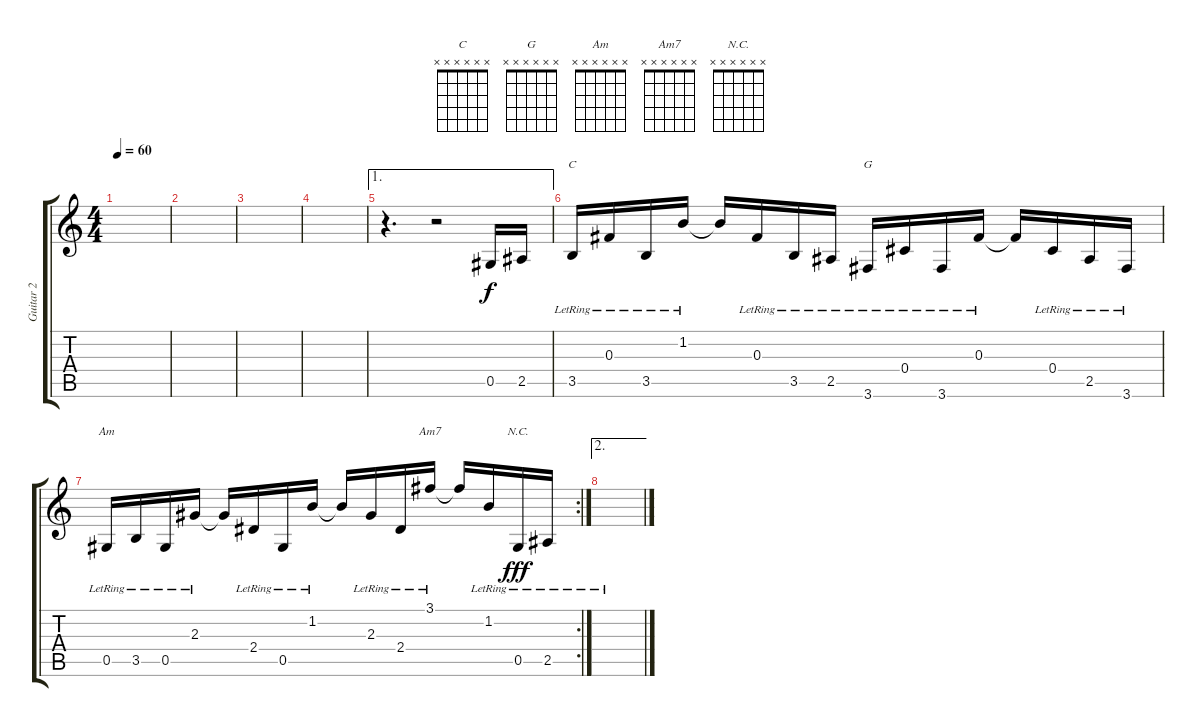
\track ("Guitar 2" "Guitar 2") {instrument electricguitarclean}
\staff {score tabs}
\tuning (Eb4 Bb3 Gb3 Db3 Ab2 Eb2) {hide}
\chord ("C" x x x x x x)
\chord ("G" x x x x x x)
\chord ("Am" x x x x x x)
\chord ("Am7" x x x x x x)
\chord ("N.C." x x x x x x)
\ts (4 4)
\tempo 60
\clef g2
\ks c
|
|
|
|
\ae 1
r.4{d} r.2 0.5.16 2.5.16 |
3.5{lr}.16{ch "C"} 0.3{lr}.16 3.5{lr}.16 1.2{lr}.16 1.2{t}.16 0.3{lr}.16 3.5{lr}.16 2.5{lr}.16 3.6{lr}.16{ch "G"} 0.4{lr}.16 3.6{lr}.16 0.3{lr}.16 0.3{t}.16 0.4{lr}.16 2.5{lr}.16 3.6{lr}.16 |
\rc 2
0.5{lr}.16{ch "Am"} 3.5{lr}.16 0.5{lr}.16 2.3{lr}.16 2.3{t}.16 2.4{lr}.16 0.5{lr}.16 1.2{lr}.16 1.2{t}.16 2.3{lr}.16 2.4{lr}.16 3.1{lr}.16{ch "Am7"} 3.1{t}.16 1.2{lr}.16 0.5{lr}.16{ch "N.C." dy fff} 2.5{lr}.16 |
\ae 2
